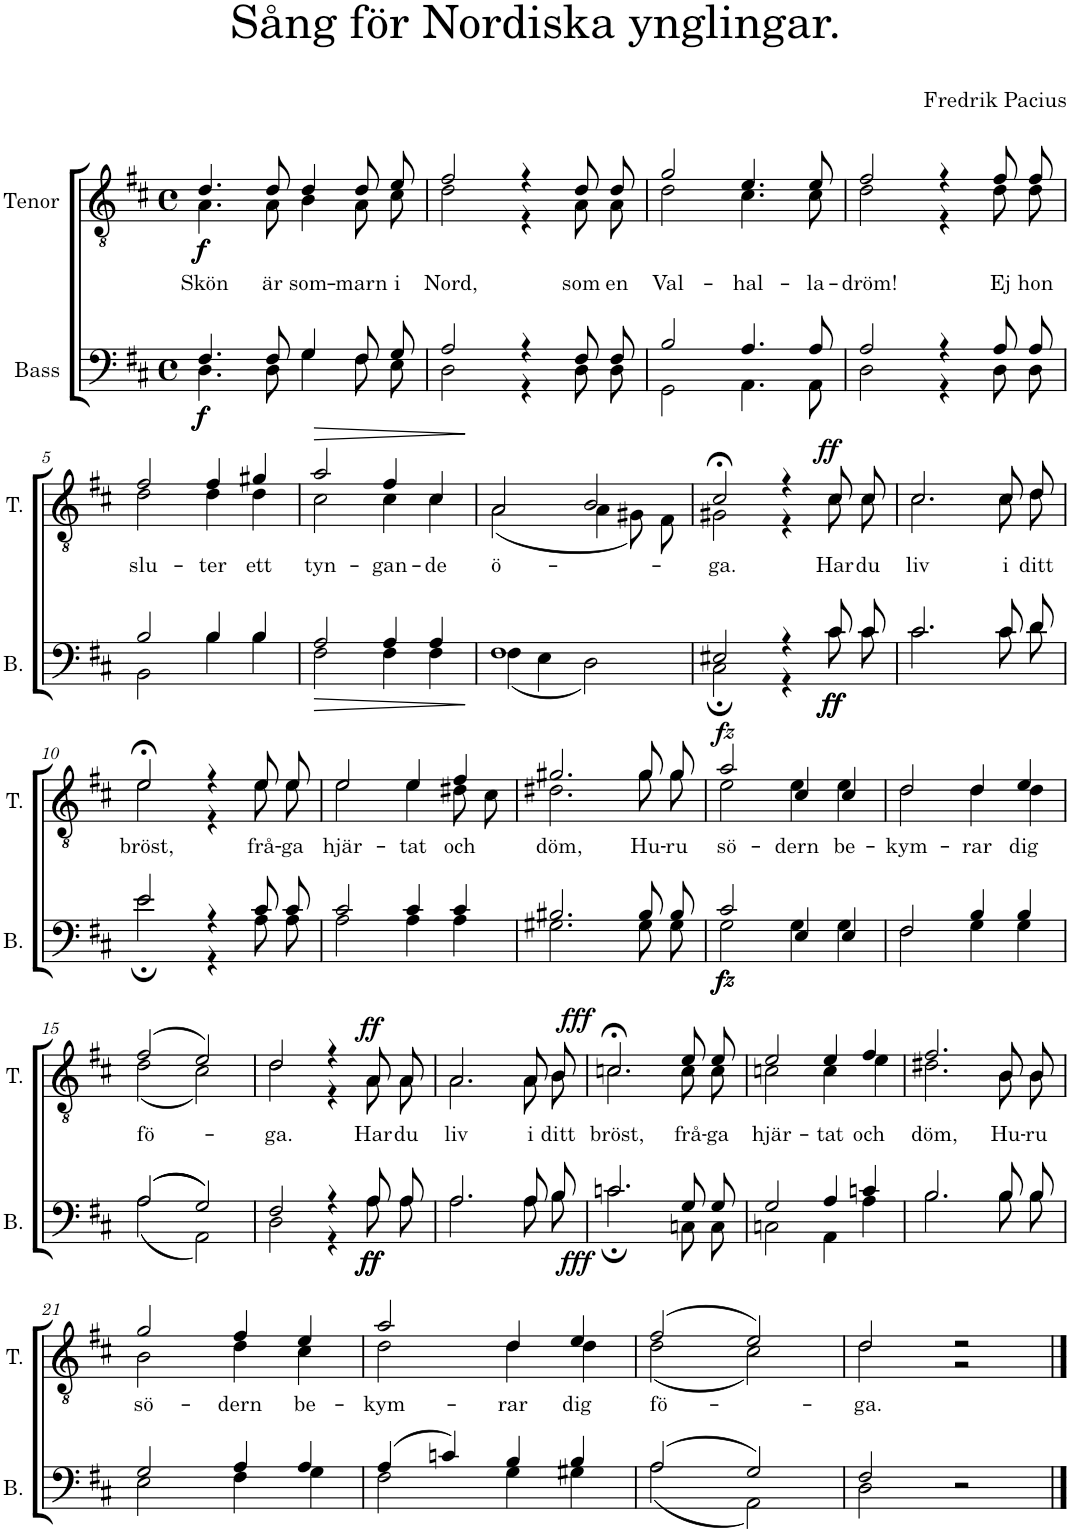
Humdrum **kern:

**kern	**dynam	**kern	**text	**dynam
*part2	*part2	*part1	*part1	*part1
*staff2	*staff2	*staff1	*staff1	*staff1
*I"Bass	*	*I"Tenor	*	*
*I'B.	*	*I'T.	*	*
*clefF4	*	*clefGv2	*	*
*k[f#c#]	*	*k[f#c#]	*	*
*M4/4	*	*M4/4	*	*
*met(c)	*	*met(c)	*	*
=1	=1	=1	=1	=1
*^	*	*	*	*
!	!	!LO:DY:b	!	!LO:LY:b	!
*	*	*	*^	*	*
!	!	!LO:DY:n=1:b	!	!	!	!LO:DY:b
!	!	!	!	!	!	!LO:DY:n=1:b
4.F#/	4.D\	f f	4.d/	4.A\	Skön	f f
!	!	!	!	!	!LO:LY:b	!
8F#/	8D\	.	8d/	8A\	är	.
!	!	!	!	!	!LO:LY:b	!
4G/	4G\	.	4d/	4B\	som-	.
!	!	!	!	!	!LO:LY:b	!
8F#/L	8F#\L	.	8d/L	8A\L	-marn	.
!	!	!	!	!	!LO:LY:b	!
8G/J	8E\J	.	8e/J	8c#\J	i	.
=2	=2	=2	=2	=2	=2	=2
!	!	!	!	!	!LO:LY:b	!
2A/	2D\	.	2f#/	2d\	Nord,	.
4r	4r	.	4r	4r	.	.
!	!	!	!	!	!LO:LY:b	!
8F#/L	8D\L	.	8d/L	8A\L	som	.
!	!	!	!	!	!LO:LY:b	!
8F#/J	8D\J	.	8d/J	8A\J	en	.
=3	=3	=3	=3	=3	=3	=3
!	!	!	!	!	!LO:LY:b	!
2B/	2GG\	.	2g/	2d\	Val-	.
!	!	!	!	!	!LO:LY:b	!
4.A/	4.AA\	.	4.e/	4.c#\	-hal-	.
!	!	!	!	!	!LO:LY:b	!
8A/	8AA\	.	8e/	8c#\	-la-	.
=4	=4	=4	=4	=4	=4	=4
!	!	!	!	!	!LO:LY:b	!
2A/	2D\	.	2f#/	2d\	-dröm!	.
4r	4r	.	4r	4r	.	.
!	!	!	!	!	!LO:LY:b	!
8A/L	8D\L	.	8f#/L	8d\L	Ej	.
!	!	!	!	!	!LO:LY:b	!
8A/J	8D\J	.	8f#/J	8d\J	hon	.
!!LO:LB:g=z	!!
=5	=5	=5	=5	=5	=5	=5
!	!	!	!	!	!LO:LY:b	!
2B/	2BB\	.	2f#/	2d\	slu-	.
!	!	!	!	!	!LO:LY:b	!
4B/	4B\	.	4f#/	4d\	-ter	.
!	!	!	!	!	!LO:LY:b	!
4B/	4B\	.	4g#X/	4d\	ett	.
=6	=6	=6	=6	=6	=6	=6
!	!	!LO:HP:b	!	!	!LO:LY:b	!LO:HP:b
2A/	2F#\	>	2a/	2c#\	tyn-	>
!	!	!	!	!	!LO:LY:b	!
4A/	4F#\	.	4f#/	4c#\	-gan-	.
!	!	!	!	!	!LO:LY:b	!
4A/	4F#\	.	4c#/	4c#\	-de	.
*v	*v	*	*	*	*	*
*	*	*v	*v	*	*
.	]	.	.	]
=7	=7	=7	=7	=7
*^	*	*	*	*
!	!	!	!	!LO:LY:b	!
*	*	*	*^	*	*
1F#	(4F#\	.	2A/	(2A\	ö-	.
.	4E\	.	.	.	.	.
.	2D\)	.	2B/	4A\	.	.
.	.	.	.	8G#X\L)	.	.
.	.	.	.	8F#\J	.	.
=8	=8	=8	=8	=8	=8	=8
!	!	!	!	!	!LO:LY:b	!
2E#X;</	2C#;\	.	2c#;</	2G#X;\	-ga.	.
4r	4r	.	4r	4r	.	.
!	!	!LO:DY:b	!	!	!LO:LY:b	!
!	!	!LO:DY:n=1:b	!	!	!	!LO:DY:a
8c#/L	8c#\L	ff ff	8c#/L	8c#\L	Har	ff
!	!	!	!	!	!LO:LY:b	!
8c#/J	8c#\J	.	8c#/J	8c#\J	du	.
=9	=9	=9	=9	=9	=9	=9
!	!	!	!	!	!LO:LY:b	!
2.c#/	2.c#\	.	2.c#/	2.c#\	liv	.
!	!	!	!	!	!LO:LY:b	!
8c#/L	8c#\L	.	8c#/L	8c#\L	i	.
!	!	!	!	!	!LO:LY:b	!
8d/J	8d\J	.	8d/J	8d\J	ditt	.
!!LO:LB:g=z	!!
=10	=10	=10	=10	=10	=10	=10
!	!	!	!	!	!LO:LY:b	!
2e;</	2e;\	.	2e;</	2e;\	bröst,	.
4r	4r	.	4r	4r	.	.
!	!	!	!	!	!LO:LY:b	!
8c#/L	8A\L	.	8e/L	8e\L	frå-	.
!	!	!	!	!	!LO:LY:b	!
8c#/J	8A\J	.	8e/J	8e\J	-ga	.
=11	=11	=11	=11	=11	=11	=11
!	!	!	!	!	!LO:LY:b	!
2c#/	2A\	.	2e/	2e\	hjär-	.
!	!	!	!	!	!LO:LY:b	!
4c#/	4A\	.	4e/	4e\	-tat	.
!	!	!	!	!	!LO:LY:b	!
4c#/	4A\	.	4f#/	8d#X\L	och	.
.	.	.	.	8c#\J	.	.
=12	=12	=12	=12	=12	=12	=12
!	!	!	!	!	!LO:LY:b	!
2.B#X/	2.G#X\	.	2.g#X/	2.d#X\	döm,	.
!	!	!	!	!	!LO:LY:b	!
8B#/L	8G#\L	.	8g#/L	8g#\L	Hu-	.
!	!	!	!	!	!LO:LY:b	!
8B#/J	8G#\J	.	8g#/J	8g#\J	-ru	.
=13	=13	=13	=13	=13	=13	=13
!	!	!LO:DY:b	!	!	!LO:LY:b	!
!	!	!LO:DY:n=1:b	!	!	!	!LO:DY:a
2c#/	2G\	fz fz	2a/	2e\	sö-	fz
!	!	!	!	!	!LO:LY:b	!
4E/	4G\	.	4c#/	4e\	-dern	.
!	!	!	!	!	!LO:LY:b	!
4E/	4G\	.	4c#/	4e\	be-	.
=14	=14	=14	=14	=14	=14	=14
!	!	!	!	!	!LO:LY:b	!
2F#/	2F#\	.	2d/	2d\	-kym-	.
!	!	!	!	!	!LO:LY:b	!
4B/	4G\	.	4d/	4d\	-rar	.
!	!	!	!	!	!LO:LY:b	!
4B/	4G\	.	4e/	4d\	dig	.
!!LO:LB:g=z	!!
=15	=15	=15	=15	=15	=15	=15
!	!	!	!	!	!LO:LY:b	!
((2A/	(2A\	.	(2f#/	(2d\	fö-	.
2G/))	2AA\)	.	2e/)	2c#\)	.	.
=16	=16	=16	=16	=16	=16	=16
!	!	!	!	!	!LO:LY:b	!
2F#/	2D\	.	2d/	2d\	-ga.	.
4r	4r	.	4r	4r	.	.
!	!	!LO:DY:b	!	!	!LO:LY:b	!
!	!	!LO:DY:n=1:b	!	!	!	!LO:DY:a
8A/L	8A\L	ff ff	8A/L	8A\L	Har	ff
!	!	!	!	!	!LO:LY:b	!
8A/J	8A\J	.	8A/J	8A\J	du	.
=17	=17	=17	=17	=17	=17	=17
!	!	!	!	!	!LO:LY:b	!
2.A/	2.A\	.	2.A/	2.A\	liv	.
!	!	!	!	!	!LO:LY:b	!
8A/L	8A\L	.	8A/L	8A\L	i	.
!	!	!	!	!	!LO:LY:b	!
8B/J	8B\J	.	8B/J	8B\J	ditt	.
=18	=18	=18	=18	=18	=18	=18
!	!	!LO:DY:b	!	!	!LO:LY:b	!LO:DY:a
2.cn;</	2.c;\	fff	2.cn;</	2.c;\	bröst,	fff
!	!	!	!	!	!LO:LY:b	!
8G/L	8Cn\L	.	8e/L	8c\L	frå-	.
!	!	!	!	!	!LO:LY:b	!
8G/J	8C\J	.	8e/J	8c\J	-ga	.
=19	=19	=19	=19	=19	=19	=19
!	!	!	!	!	!LO:LY:b	!
2G/	2Cn\	.	2e/	2cn\	hjär-	.
!	!	!	!	!	!LO:LY:b	!
4A/	4AA\	.	4e/	4c\	-tat	.
!	!	!	!	!	!LO:LY:b	!
4cn/	4A\	.	4f#/	4e\	och	.
=20	=20	=20	=20	=20	=20	=20
!	!	!	!	!	!LO:LY:b	!
2.B/	2.B\	.	2.f#/	2.d#X\	döm,	.
!	!	!	!	!	!LO:LY:b	!
8B/L	8B\L	.	8B/L	8B\L	Hu-	.
!	!	!	!	!	!LO:LY:b	!
8B/J	8B\J	.	8B/J	8B\J	-ru	.
!!LO:LB:g=z	!!
=21	=21	=21	=21	=21	=21	=21
!	!	!	!	!	!LO:LY:b	!
2G/	2E\	.	2g/	2B\	sö-	.
!	!	!	!	!	!LO:LY:b	!
4A/	4F#\	.	4f#/	4d\	-dern	.
!	!	!	!	!	!LO:LY:b	!
4A/	4G\	.	4e/	4c#\	be-	.
=22	=22	=22	=22	=22	=22	=22
!	!	!	!	!	!LO:LY:b	!
(4A/	2F#\	.	2a/	2d\	-kym-	.
4cn/)	.	.	.	.	.	.
!	!	!	!	!	!LO:LY:b	!
4B/	4G\	.	4d/	4d\	-rar	.
!	!	!	!	!	!LO:LY:b	!
4B/	4G#X\	.	4e/	4d\	dig	.
=23	=23	=23	=23	=23	=23	=23
!	!	!	!	!	!LO:LY:b	!
(2A/	(2A\	.	(2f#/	(2d\	fö-	.
2G/)	2AA\)	.	2e/)	2c#\)	.	.
=24	=24	=24	=24	=24	=24	=24
!	!	!	!	!	!LO:LY:b	!
2F#/	2D\	.	2d/	2d\	-ga.	.
2r	2ryy	.	2r	2r	.	.
*v	*v	*	*	*	*	*
*	*	*v	*v	*	*
==	==	==	==	==
*-	*-	*-	*-	*-
